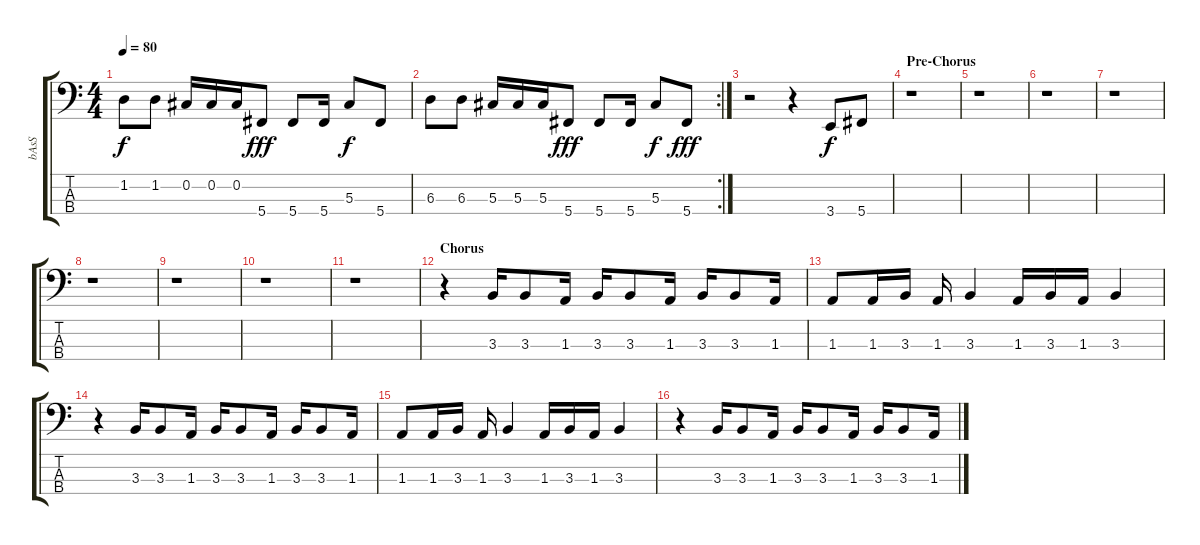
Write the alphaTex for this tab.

\track ("bAsS" "bAsS") {instrument electricbasspick}
\staff {score tabs}
\tuning (Gb2 Db2 Ab1 Db1) {hide}
\ts (4 4)
\tempo 80
\clef f4
\ks c
1.2.8{dy f} 1.2.8 0.2.16 0.2.16 0.2.16 5.4.8{dy fff} 5.4.8 5.4.16 5.3.8{dy f} 5.4.8 |
\rc 2
6.3.8 6.3.8 5.3.16 5.3.16 5.3.16 5.4.8{dy fff} 5.4.8 5.4.16 5.3.8{dy f} 5.4.8{dy fff} |
r.2 r.4 3.4.8{dy f} 5.4.8 |
\section ("" "Pre-Chorus")
r.1 |
r.1 |
r.1 |
r.1 |
r.1 |
r.1 |
r.1 |
r.1 |
\section ("" "Chorus")
r.4 3.3.16 3.3.8 1.3.16 3.3.16 3.3.8 1.3.16 3.3.16 3.3.8 1.3.16 |
1.3.8 1.3.16 3.3.16 1.3.16 3.3.4 1.3.16 3.3.16 1.3.16 3.3.4 |
r.4 3.3.16 3.3.8 1.3.16 3.3.16 3.3.8 1.3.16 3.3.16 3.3.8 1.3.16 |
1.3.8 1.3.16 3.3.16 1.3.16 3.3.4 1.3.16 3.3.16 1.3.16 3.3.4 |
r.4 3.3.16 3.3.8 1.3.16 3.3.16 3.3.8 1.3.16 3.3.16 3.3.8 1.3.16
